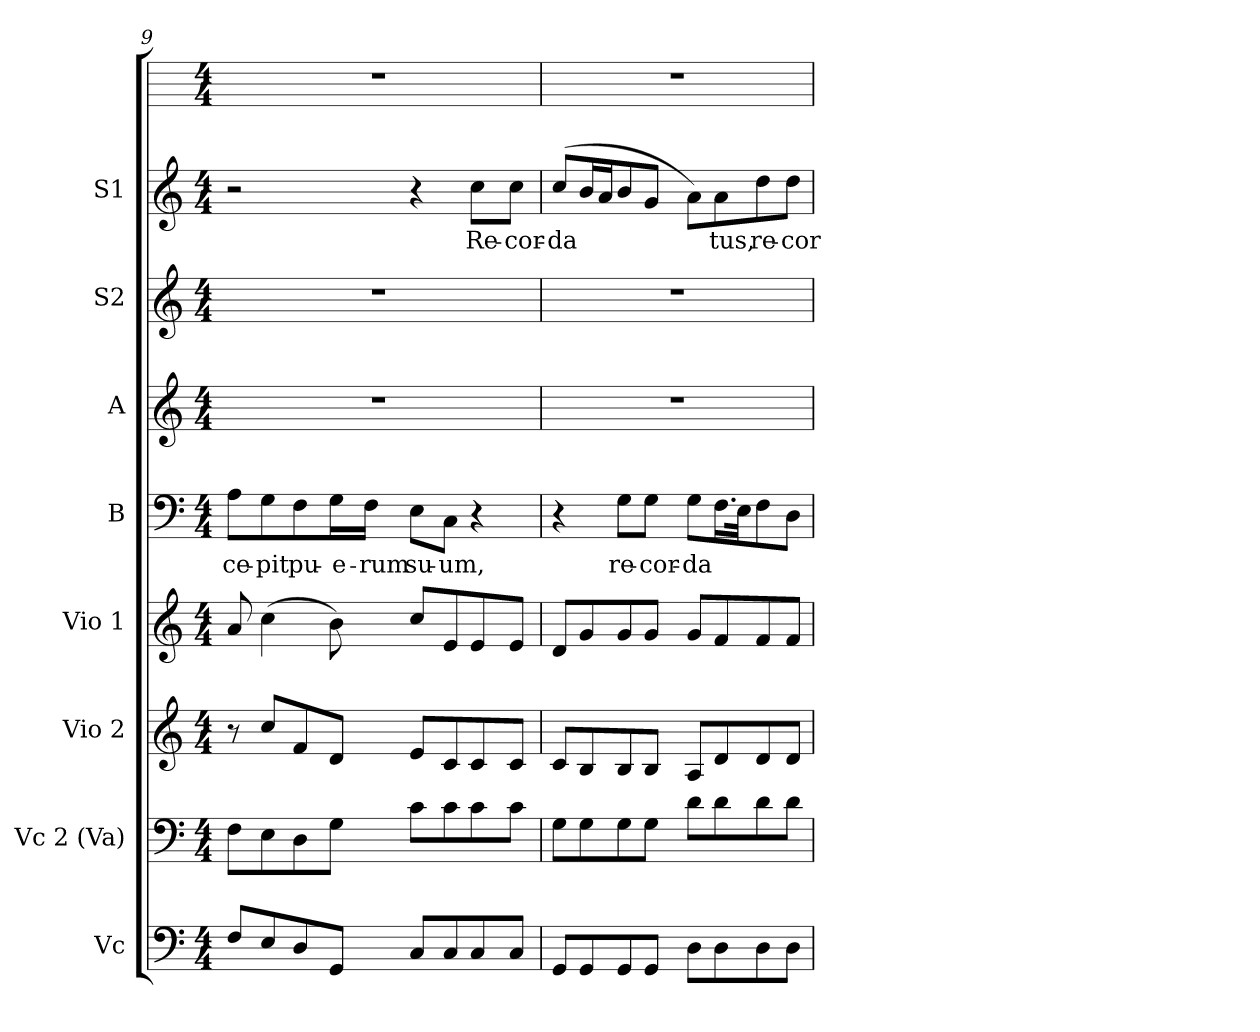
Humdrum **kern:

**kern	**kern	**kern	**kern	**kern	**text	**kern	**kern	**kern	**text	**kern
*part9	*part8	*part7	*part6	*part5	*part5	*part4	*part3	*part2	*part2	*part1
*staff9	*staff8	*staff7	*staff6	*staff5	*staff5	*staff4	*staff3	*staff2	*staff2	*staff1
*I"Vc	*I"Vc 2 (Va)	*I"Vio 2	*I"Vio 1	*I"B	*	*I"A	*I"S2	*I"S1	*	*
*clefF4	*clefF4	*clefG2	*clefG2	*clefF4	*	*clefG2	*clefG2	*clefG2	*	*
*M4/4	*M4/4	*M4/4	*M4/4	*M4/4	*	*M4/4	*M4/4	*M4/4	*	*M4/4
=9	=9	=9	=9	=9	=9	=9	=9	=9	=9	=9
8F/L	8F\L	8r	8a	8A\L	-ce-	1r	1r	2r	.	1r
8E/	8E\	8cc/L	(4cc	8G\	-pit	.	.	.	.	.
8D/	8D\	8f/	.	8F\	pu-	.	.	.	.	.
8GG/J	8G\J	8d/J	8b)	16G\	-e-	.	.	.	.	.
.	.	.	.	16F\J	-rum	.	.	.	.	.
8C/L	8c\L	8e/L	8cc/L	8E\L	su-	.	.	4r	.	.
8C/	8c\	8c/	8e/	8C\J	-um,	.	.	.	.	.
8C/	8c\	8c/	8e/	4r	.	.	.	8cc\L	Re-	.
8C/J	8c\J	8c/J	8e/J	.	.	.	.	8cc\J	-cor-	.
=10	=10	=10	=10	=10	=10	=10	=10	=10	=10	=10
8GG/L	8G\L	8c/L	8d/L	4r	.	1r	1r	(8cc/L	-da-	1r
8GG/	8G\	8B/	8g/	.	.	.	.	16b/	.	.
.	.	.	.	.	.	.	.	16a/	.	.
8GG/	8G\	8B/	8g/	8G\L	re-	.	.	8b/	--	.
8GG/J	8G\J	8B/J	8g/J	8G\J	-cor-	.	.	8g/J	.	.
8D\L	8d\L	8A/L	8g/L	8G\L	-da-	.	.	8a\L)	--	.
8D\	8d\	8d/	8f/	16.F\	.	.	.	8a\	-tus,	.
.	.	.	.	32E\	.	.	.	.	.	.
8D\	8d\	8d/	8f/	8F\	--	.	.	8dd\	re-	.
8D\J	8d\J	8d/J	8f/J	8D\J	.	.	.	8dd\J	-cor-	.
=	=	=	=	=	=	=	=	=	=	=
*-	*-	*-	*-	*-	*-	*-	*-	*-	*-	*-
